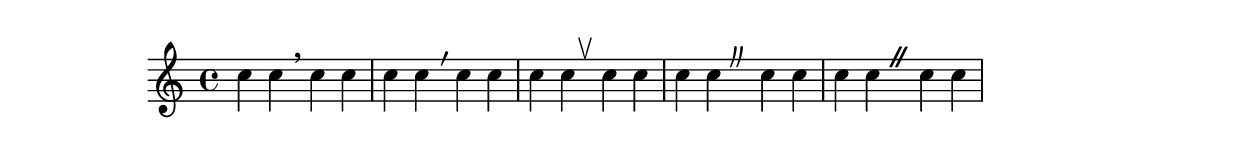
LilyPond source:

\version "2.11.51"
\header{
  texidoc="
Breathing signs are available in different tastes: commas (default),
ticks, vees and `railroad tracks' (caesura)."
}


{
  %% Modern notation:
  \new Staff {
    \relative c'' {
      %% by default, \breathe uses the rcomma, just as if saying:
      %% \override BreathingSign #'text =
      %%   #(make-musicglyph-markup "scripts.rcomma")
      %%
      c4 c \breathe c c |

      %% rvarcomma and lvarcomma are variations of the default rcomma
      %% and lcomma
      %%
      \override Staff.BreathingSign #'text =
        #(make-musicglyph-markup "scripts.rvarcomma")
      c4 c \breathe c c |

      %% wedge
      %%
      \override BreathingSign #'text =
        #(make-musicglyph-markup "scripts.upbow")
      c4 c \breathe c c |

      %% caesurae
      %%
      \override BreathingSign #'text =
        #(make-musicglyph-markup "scripts.caesura.curved")
      c4 c \breathe c c |

      \override BreathingSign #'text =
        #(make-musicglyph-markup "scripts.caesura.straight")
      c4 c \breathe c c |
    }
  }
}
